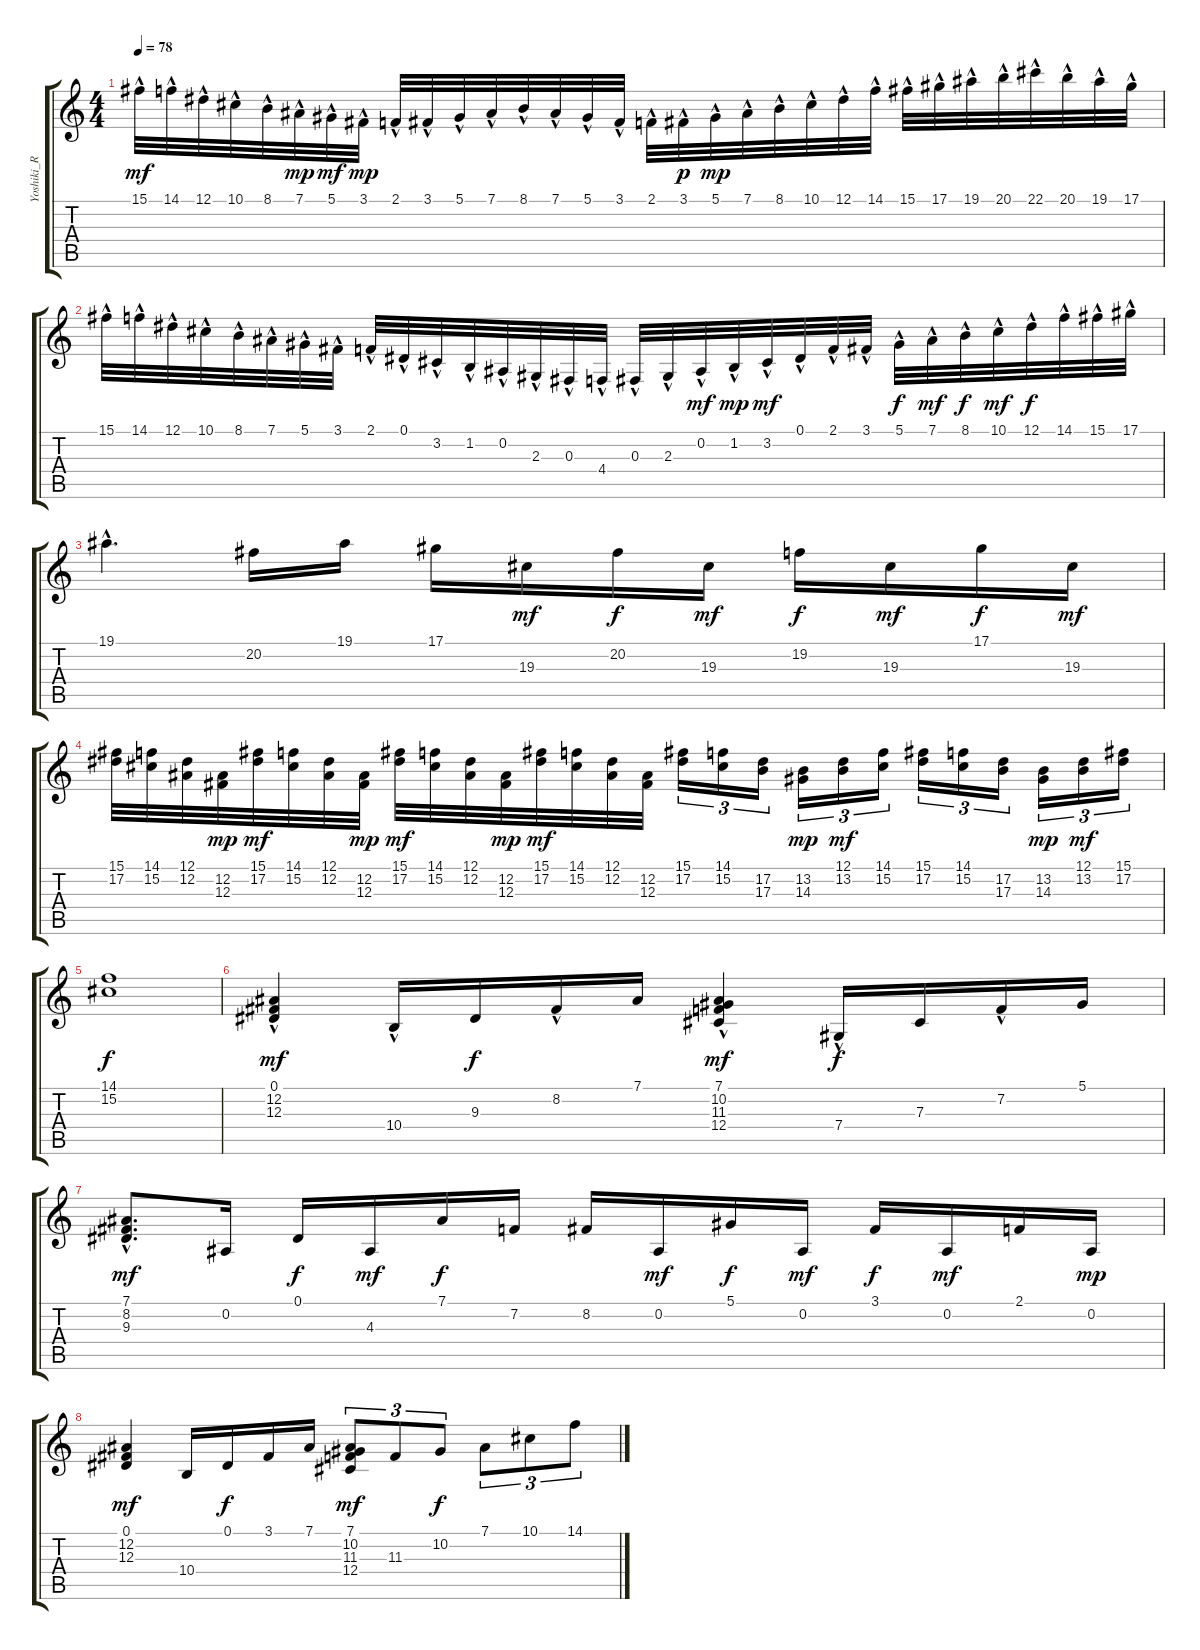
\track ("Yoshiki_R" "Yoshiki_R") {instrument acousticgrandpiano}
\staff {score tabs}
\tuning (Eb4 Bb3 Gb3 Db3 Ab2 Eb2) {hide}
\ts (4 4)
\tempo 78
\clef g2
\ks c
15.1{hac}.32{dy mf} 14.1{hac}.32 12.1{hac}.32 10.1{hac}.32 8.1{hac}.32 7.1{hac}.32{dy mp} 5.1{hac}.32{dy mf} 3.1{hac}.32{dy mp} 2.1{hac}.32 3.1{hac}.32 5.1{hac}.32 7.1{hac}.32 8.1{hac}.32 7.1{hac}.32 5.1{hac}.32 3.1{hac}.32 2.1{hac}.32 3.1{hac}.32{dy p} 5.1{hac}.32{dy mp} 7.1{hac}.32 8.1{hac}.32 10.1{hac}.32 12.1{hac}.32 14.1{hac}.32 15.1{hac}.32 17.1{hac}.32 19.1{hac}.32 20.1{hac}.32 22.1{hac}.32 20.1{hac}.32 19.1{hac}.32 17.1{hac}.32 |
15.1{hac}.32 14.1{hac}.32 12.1{hac}.32 10.1{hac}.32 8.1{hac}.32 7.1{hac}.32 5.1{hac}.32 3.1{hac}.32 2.1{hac}.32 0.1{hac}.32 3.2{hac}.32 1.2{hac}.32 0.2{hac}.32 2.3{hac}.32 0.3{hac}.32 4.4{hac}.32 0.3{hac}.32 2.3{hac}.32 0.2{hac}.32{dy mf} 1.2{hac}.32{dy mp} 3.2{hac}.32{dy mf} 0.1{hac}.32 2.1{hac}.32 3.1{hac}.32 5.1{hac}.32{dy f} 7.1{hac}.32{dy mf} 8.1{hac}.32{dy f} 10.1{hac}.32{dy mf} 12.1{hac}.32{dy f} 14.1{hac}.32 15.1{hac}.32 17.1{hac}.32 |
19.1{hac}.4{d} 20.2.16 19.1.16 17.1.16 19.3.16{dy mf} 20.2.16{dy f} 19.3.16{dy mf} 19.2.16{dy f} 19.3.16{dy mf} 17.1.16{dy f} 19.3.16{dy mf} |
(15.1 17.2).32 (14.1 15.2).32 (12.1 12.2).32 (12.2 12.3).32{dy mp} (15.1 17.2).32{dy mf} (14.1 15.2).32 (12.1 12.2).32 (12.2 12.3).32{dy mp} (15.1 17.2).32{dy mf} (14.1 15.2).32 (12.1 12.2).32 (12.2 12.3).32{dy mp} (15.1 17.2).32{dy mf} (14.1 15.2).32 (12.1 12.2).32 (12.2 12.3).32 (15.1 17.2).16{tu (3 2)} (14.1 15.2).16{tu (3 2)} (17.2 17.3).16{tu (3 2)} (13.2 14.3).16{tu (3 2) dy mp} (12.1 13.2).16{tu (3 2) dy mf} (14.1 15.2).16{tu (3 2)} (15.1 17.2).16{tu (3 2)} (14.1 15.2).16{tu (3 2)} (17.2 17.3).16{tu (3 2)} (13.2 14.3).16{tu (3 2) dy mp} (12.1 13.2).16{tu (3 2) dy mf} (15.1 17.2).16{tu (3 2)} |
(14.1 15.2).1{dy f} |
(0.1 12.2{hac} 12.3).4{dy mf} 10.4{hac}.16 9.3.16{dy f} 8.2{hac}.16 7.1.16 (7.1{hac} 10.2{hac} 11.3 12.4).4{dy mf} 7.4{hac}.16{dy f} 7.3.16 7.2{hac}.16 5.1.16 |
(7.1 8.2 9.3{hac}).8{d dy mf} 0.2.16 0.1.16{dy f} 4.3.16{dy mf} 7.1.16{dy f} 7.2.16 8.2.16 0.2.16{dy mf} 5.1.16{dy f} 0.2.16{dy mf} 3.1.16{dy f} 0.2.16{dy mf} 2.1.16 0.2.16{dy mp} |
(0.1 12.2 12.3).4{dy mf} 10.4.16 0.1.16{dy f} 3.1.16 7.1.16 (7.1 10.2 11.3 12.4).8{tu (3 2) dy mf} 11.3.8{tu (3 2)} 10.2.8{tu (3 2) dy f} 7.1.8{tu (3 2)} 10.1.8{tu (3 2)} 14.1.8{tu (3 2)}
